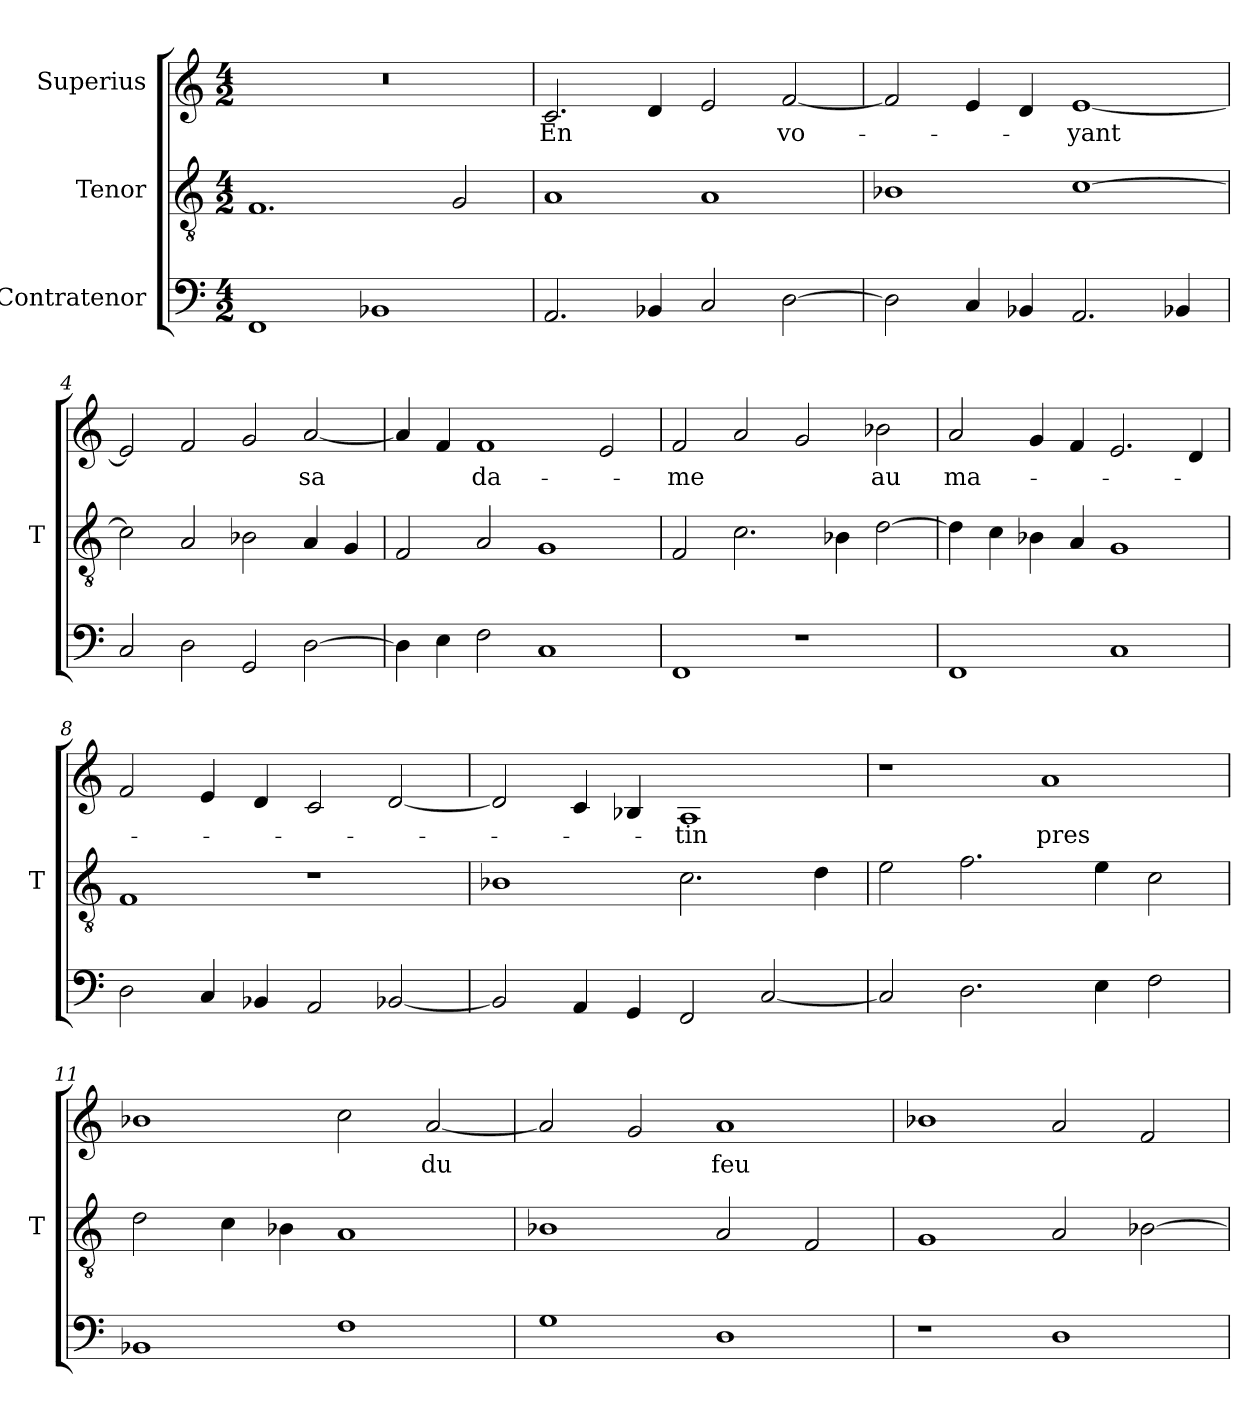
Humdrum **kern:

**kern	**kern	**kern	**text
*part3	*part2	*part1	*part1
*staff3	*staff2	*staff1	*staff1
*I"Contratenor	*I"Tenor	*I"Superius	*
*	*I'T	*	*
*clefF4	*clefGv2	*clefG2	*
*M4/2	*M4/2	*M4/2	*
=1	=1	=1	=1
1FF	1.F	0r	.
1BB-X	.	.	.
.	2G	.	.
=2	=2	=2	=2
2.AA	1A	2.c	-En
4BB-X	.	4d	.
2C	1A	2e	.
[2D	.	[2f	vo-
=3	=3	=3	=3
2D]	1B-X	2f]	.
4C	.	4e	.
4BB-X	.	4d	.
2.AA	[1c	[1e	-yant
4BB-X	.	.	.
=4	=4	=4	=4
2C	2c]	2e]	.
2D	2A	2f	.
2GG	2B-X	2g	.
[2D	4A	[2a	-sa
.	4G	.	.
=5	=5	=5	=5
4D]	2F	4a]	.
4E	.	4f	.
2F	2A	1f	da-
1C	1G	.	.
.	.	2e	.
=6	=6	=6	=6
1FF	2F	2f	-me
.	2.c	2a	.
1r	.	2g	.
.	4B-X	.	.
.	[2d	2b-X	-au
=7	=7	=7	=7
1FF	4d]	2a	ma-
.	4c	.	.
.	4B-X	4g	.
.	4A	4f	.
1C	1G	2.e	.
.	.	4d	.
=8	=8	=8	=8
2D	1F	2f	.
4C	.	4e	.
4BB-X	.	4d	.
2AA	1r	2c	.
[2BB-X	.	[2d	.
=9	=9	=9	=9
2BB-]	1B-X	2d]	.
4AA	.	4c	.
4GG	.	4B-X	.
2FF	2.c	1A	-tin
[2C	.	.	.
.	4d	.	.
=10	=10	=10	=10
2C]	2e	1r	.
2.D	2.f	.	.
.	.	1a	-pres
4E	4e	.	.
2F	2c	.	.
=11	=11	=11	=11
1BB-X	2d	1b-X	.
.	4c	.	.
.	4B-X	.	.
1F	1A	2cc	.
.	.	[2a	-du
=12	=12	=12	=12
1G	1B-X	2a]	.
.	.	2g	.
1D	2A	1a	-feu
.	2F	.	.
=13	=13	=13	=13
1r	1G	1b-X	.
1D	2A	2a	.
.	[2B-X	2f	.
=	=	=	=
*-	*-	*-	*-
